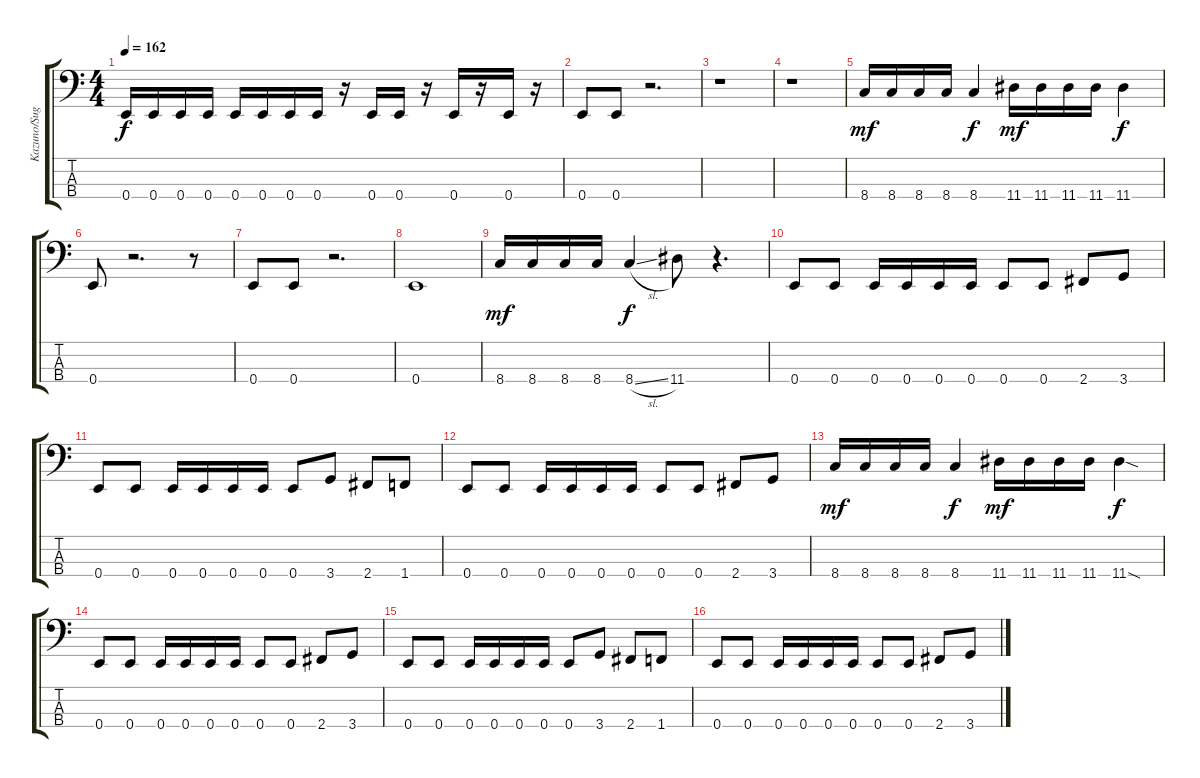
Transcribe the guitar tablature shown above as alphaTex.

\track ("Kazuno/Sugiya" "Kazuno/Sug") {instrument electricbassfinger}
\staff {score tabs}
\tuning (G2 D2 A1 E1) {hide}
\ts (4 4)
\tempo 162
\clef f4
\ks c
0.4.16{dy f} 0.4.16 0.4.16 0.4.16 0.4.16 0.4.16 0.4.16 0.4.16 r.16 0.4.16 0.4.16 r.16 0.4.16 r.16 0.4.16 r.16 |
0.4.8 0.4.8 r.2{d} |
r.1 |
r.1 |
8.4.16{dy mf} 8.4.16 8.4.16 8.4.16 8.4.4{dy f} 11.4.16{dy mf} 11.4.16 11.4.16 11.4.16 11.4.4{dy f} |
0.4.8 r.2{d} r.8 |
0.4.8 0.4.8 r.2{d} |
0.4.1 |
8.4.16{dy mf} 8.4.16 8.4.16 8.4.16 8.4{sl}.4{dy f} 11.4.8 r.4{d} |
0.4.8 0.4.8 0.4.16 0.4.16 0.4.16 0.4.16 0.4.8 0.4.8 2.4.8 3.4.8 |
0.4.8 0.4.8 0.4.16 0.4.16 0.4.16 0.4.16 0.4.8 3.4.8 2.4.8 1.4.8 |
0.4.8 0.4.8 0.4.16 0.4.16 0.4.16 0.4.16 0.4.8 0.4.8 2.4.8 3.4.8 |
8.4.16{dy mf} 8.4.16 8.4.16 8.4.16 8.4.4{dy f} 11.4.16{dy mf} 11.4.16 11.4.16 11.4.16 11.4{sod}.4{dy f} |
0.4.8 0.4.8 0.4.16 0.4.16 0.4.16 0.4.16 0.4.8 0.4.8 2.4.8 3.4.8 |
0.4.8 0.4.8 0.4.16 0.4.16 0.4.16 0.4.16 0.4.8 3.4.8 2.4.8 1.4.8 |
0.4.8 0.4.8 0.4.16 0.4.16 0.4.16 0.4.16 0.4.8 0.4.8 2.4.8 3.4.8
